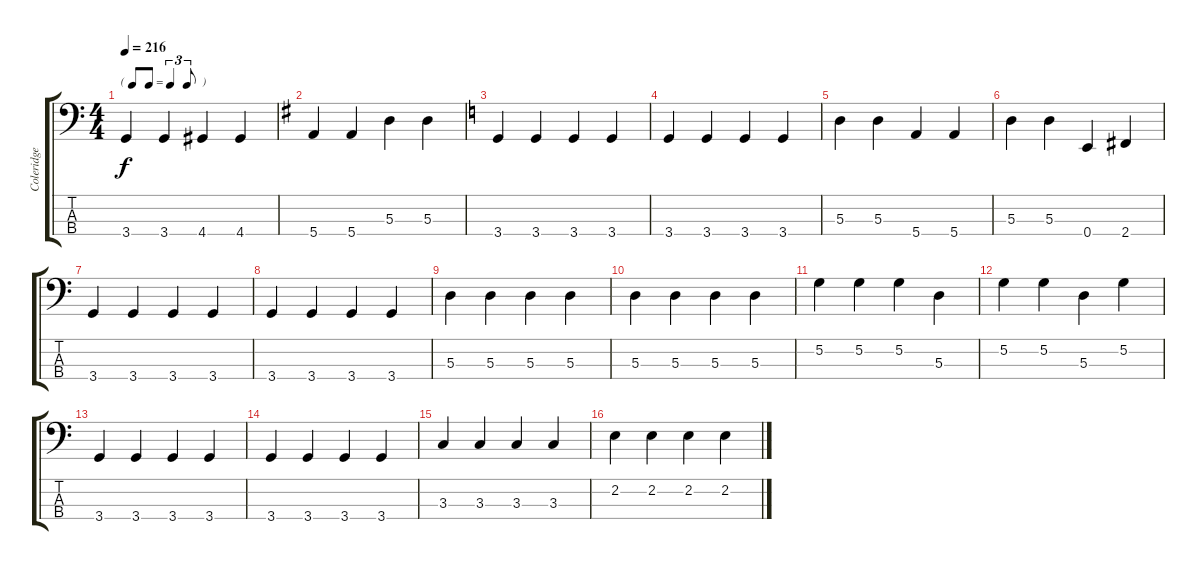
\track ("Coleridge Goode" "Coleridge ") {instrument acousticbass}
\staff {score tabs}
\tuning (G2 D2 A1 E1) {hide}
\ts (4 4)
\tf triplet8th
\tempo 216
\clef f4
\ks c
3.4.4{dy f} 3.4.4 4.4.4 4.4.4 |
\ks g
5.4.4 5.4.4 5.3.4 5.3.4 |
\ks c
3.4.4 3.4.4 3.4.4 3.4.4 |
3.4.4 3.4.4 3.4.4 3.4.4 |
5.3.4 5.3.4 5.4.4 5.4.4 |
5.3.4 5.3.4 0.4.4 2.4.4 |
3.4.4 3.4.4 3.4.4 3.4.4 |
3.4.4 3.4.4 3.4.4 3.4.4 |
5.3.4 5.3.4 5.3.4 5.3.4 |
5.3.4 5.3.4 5.3.4 5.3.4 |
5.2.4 5.2.4 5.2.4 5.3.4 |
5.2.4 5.2.4 5.3.4 5.2.4 |
3.4.4 3.4.4 3.4.4 3.4.4 |
3.4.4 3.4.4 3.4.4 3.4.4 |
3.3.4 3.3.4 3.3.4 3.3.4 |
2.2.4 2.2.4 2.2.4 2.2.4
